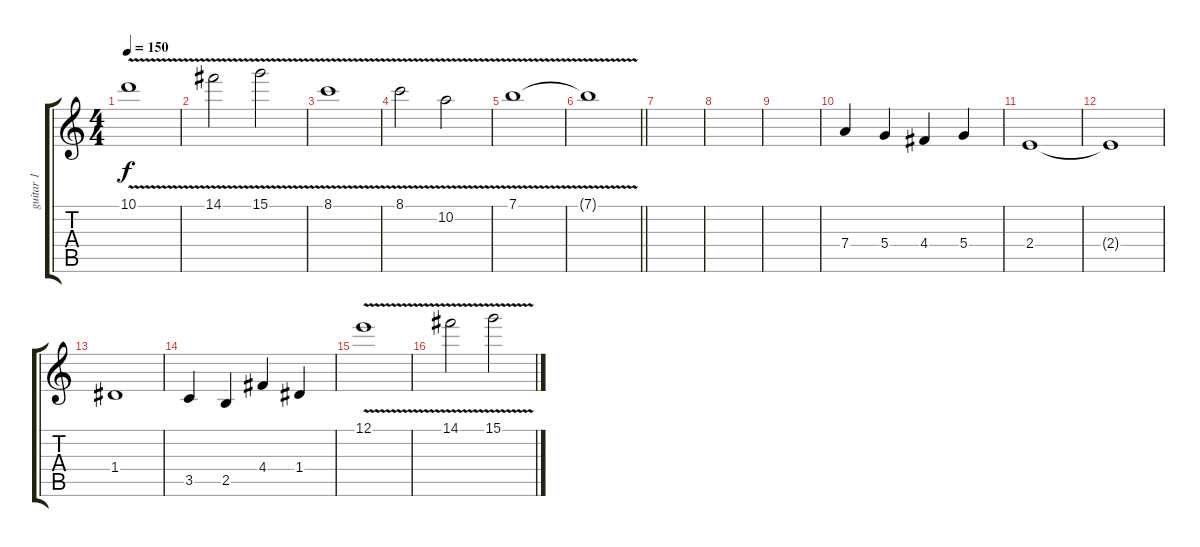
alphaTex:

\track ("guitar 1" "guitar 1") {instrument electricguitarclean}
\staff {score tabs}
\tuning (E4 B3 G3 D3 A2 E2) {hide}
\ts (4 4)
\tempo 150
\clef g2
\ks c
10.1{v}.1{dy f} |
14.1{v}.2 15.1{v}.2 |
8.1{v}.1 |
8.1{v}.2 10.2{v}.2 |
7.1{v}.1 |
\barLineRight lightlight
7.1{t}.1 |
|
|
|
7.4.4 5.4.4 4.4.4 5.4.4 |
2.4.1 |
2.4{t}.1 |
1.4.1 |
3.5.4 2.5.4 4.4.4 1.4.4 |
12.1{v}.1 |
14.1{v}.2 15.1{v}.2
